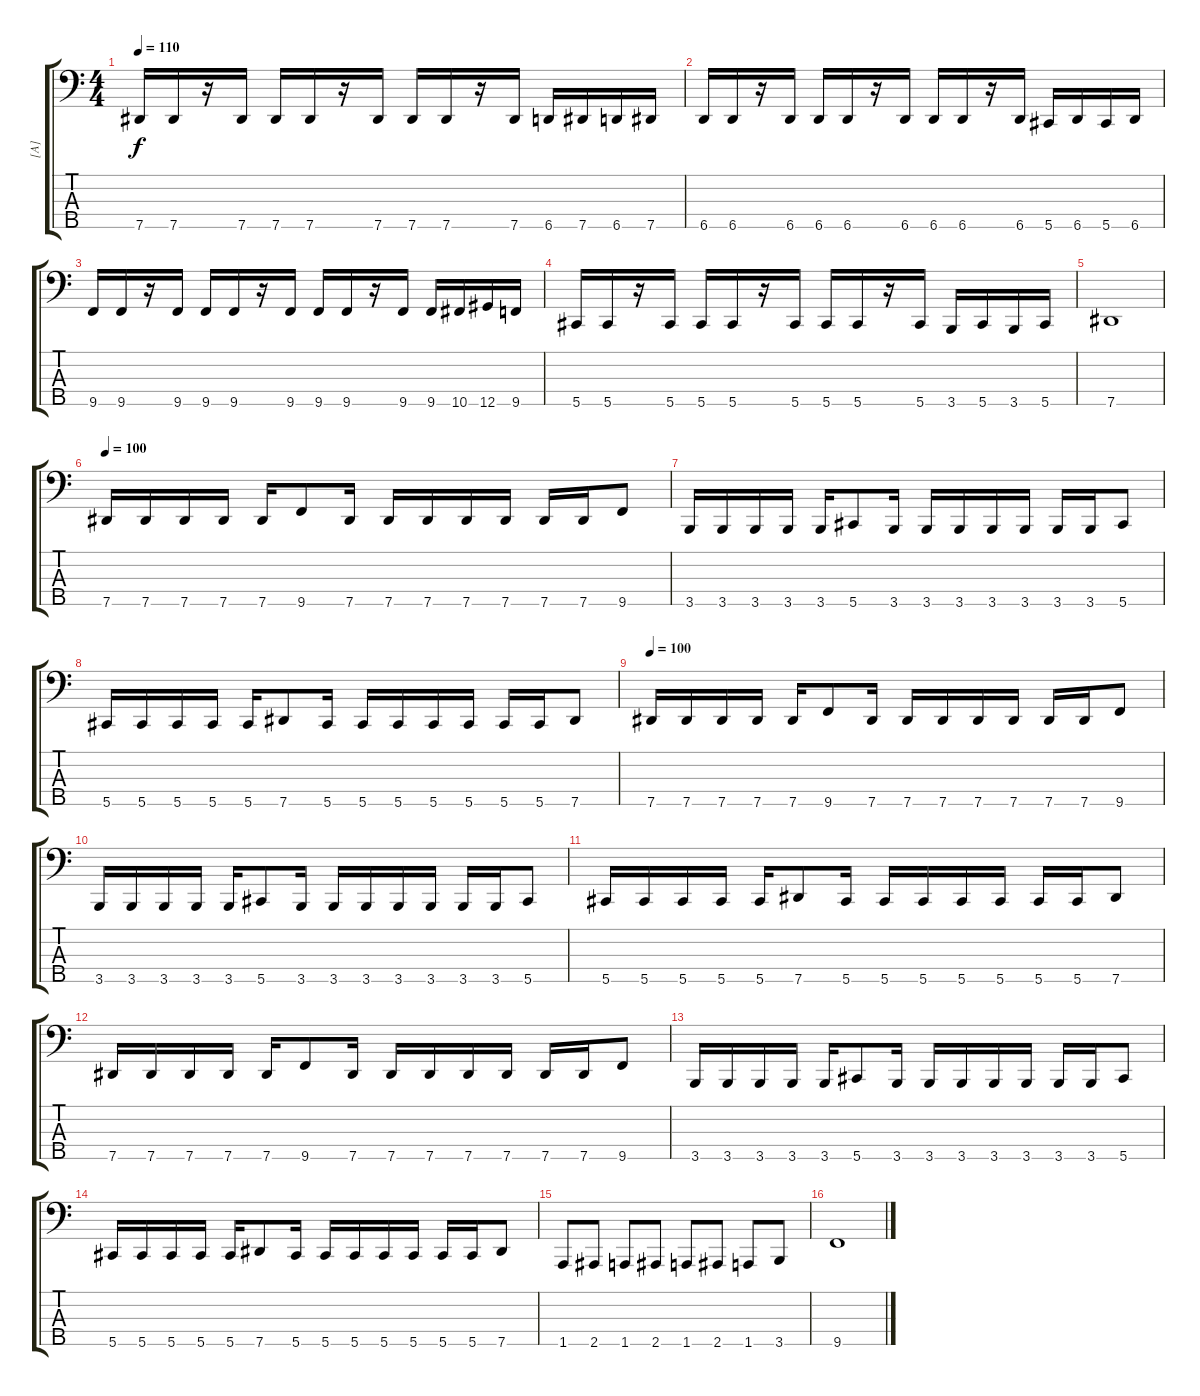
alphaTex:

\track ("[A]" "[A]") {instrument electricbasspick}
\staff {score tabs}
\tuning (E2 B1 Gb1 B0 Ab0) {hide}
\ts (4 4)
\tempo 110
\clef f4
\ks c
7.5.16{dy f} 7.5.16 r.16 7.5.16 7.5.16 7.5.16 r.16 7.5.16 7.5.16 7.5.16 r.16 7.5.16 6.5.16 7.5.16 6.5.16 7.5.16 |
6.5.16 6.5.16 r.16 6.5.16 6.5.16 6.5.16 r.16 6.5.16 6.5.16 6.5.16 r.16 6.5.16 5.5.16 6.5.16 5.5.16 6.5.16 |
9.5.16 9.5.16 r.16 9.5.16 9.5.16 9.5.16 r.16 9.5.16 9.5.16 9.5.16 r.16 9.5.16 9.5.16 10.5.16 12.5.16 9.5.16 |
5.5.16 5.5.16 r.16 5.5.16 5.5.16 5.5.16 r.16 5.5.16 5.5.16 5.5.16 r.16 5.5.16 3.5.16 5.5.16 3.5.16 5.5.16 |
7.5.1 |
\tempo 100
7.5.16 7.5.16 7.5.16 7.5.16 7.5.16 9.5.8 7.5.16 7.5.16 7.5.16 7.5.16 7.5.16 7.5.16 7.5.16 9.5.8 |
3.5.16 3.5.16 3.5.16 3.5.16 3.5.16 5.5.8 3.5.16 3.5.16 3.5.16 3.5.16 3.5.16 3.5.16 3.5.16 5.5.8 |
5.5.16 5.5.16 5.5.16 5.5.16 5.5.16 7.5.8 5.5.16 5.5.16 5.5.16 5.5.16 5.5.16 5.5.16 5.5.16 7.5.8 |
\tempo 100
7.5.16 7.5.16 7.5.16 7.5.16 7.5.16 9.5.8 7.5.16 7.5.16 7.5.16 7.5.16 7.5.16 7.5.16 7.5.16 9.5.8 |
3.5.16 3.5.16 3.5.16 3.5.16 3.5.16 5.5.8 3.5.16 3.5.16 3.5.16 3.5.16 3.5.16 3.5.16 3.5.16 5.5.8 |
5.5.16 5.5.16 5.5.16 5.5.16 5.5.16 7.5.8 5.5.16 5.5.16 5.5.16 5.5.16 5.5.16 5.5.16 5.5.16 7.5.8 |
7.5.16 7.5.16 7.5.16 7.5.16 7.5.16 9.5.8 7.5.16 7.5.16 7.5.16 7.5.16 7.5.16 7.5.16 7.5.16 9.5.8 |
3.5.16 3.5.16 3.5.16 3.5.16 3.5.16 5.5.8 3.5.16 3.5.16 3.5.16 3.5.16 3.5.16 3.5.16 3.5.16 5.5.8 |
5.5.16 5.5.16 5.5.16 5.5.16 5.5.16 7.5.8 5.5.16 5.5.16 5.5.16 5.5.16 5.5.16 5.5.16 5.5.16 7.5.8 |
1.5.8 2.5.8 1.5.8 2.5.8 1.5.8 2.5.8 1.5.8 3.5.8 |
9.5.1
